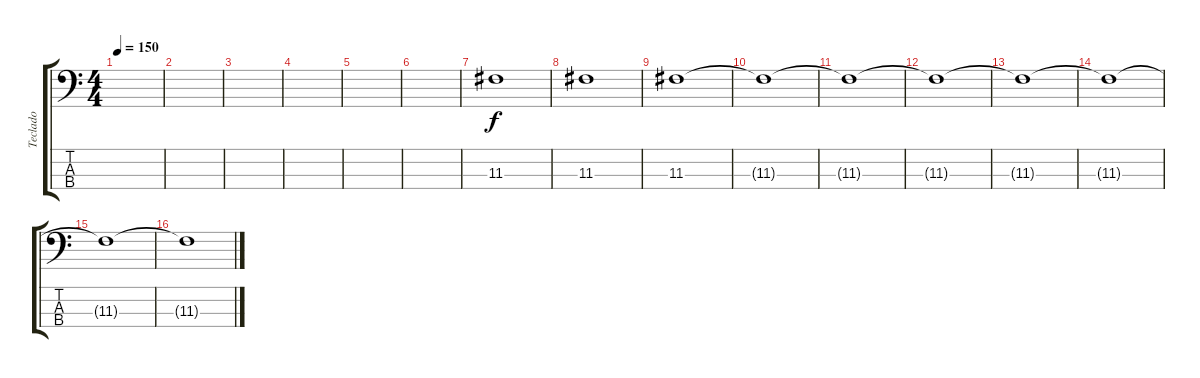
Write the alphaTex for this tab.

\track ("Teclado" "Teclado") {instrument contrabass}
\staff {score tabs}
\tuning (F2 C2 G1 D1) {hide}
\ts (4 4)
\tempo 150
\clef f4
\ks c
|
|
|
|
|
|
11.3.1{volume 10 instrument contrabass} |
11.3.1 |
11.3.1 |
11.3{t}.1 |
11.3{t}.1 |
11.3{t}.1 |
11.3{t}.1 |
11.3{t}.1 |
11.3{t}.1 |
11.3{t}.1
